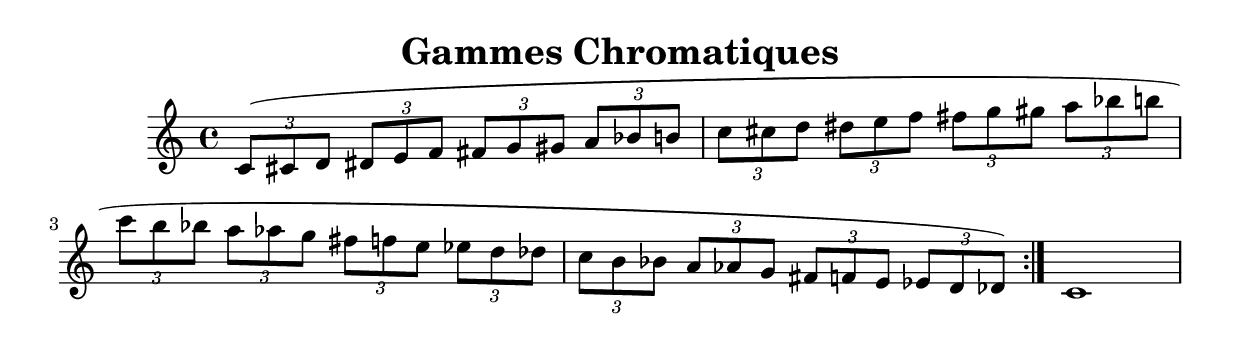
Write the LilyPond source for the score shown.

\version "1.7.6"

\header {
texidoc="Simple beams.  This broke somewhere < 1.3.110

DOCME ! what is this. 

"
  title = "Gammes Chromatiques"
  composer = ""
  filename = "gammes_chromatiques.ly"
}

ex = \notes \relative c' {
  \repeat "volta" 2 {
    \times 2/3 {c8( cis d} \times 2/3 {dis e f} 
    \times 2/3 {fis g gis} \times 2/3 {a bes b} |
    \property Voice.TupletBracket \override #'number-visibility = ##f
    \property Voice.TupletBracket \override #'bracket-visibility = ##f
    \times 2/3 {c8 cis d} \times 2/3 {dis e f} 
    \times 2/3 {fis g gis} \times 2/3 {a bes b} |
    \times 2/3 {c b bes} \times 2/3 {a aes g}
    \times 2/3 {fis f e} \times 2/3 {ees d des} |
    \times 2/3 {c b bes} \times 2/3 {a aes g}
    \times 2/3 {fis f e} \times 2/3 {ees d )des}
  }
  c1 
}

\score { \context Staff { \notes { \ex } } }
%% new-chords-done %%
